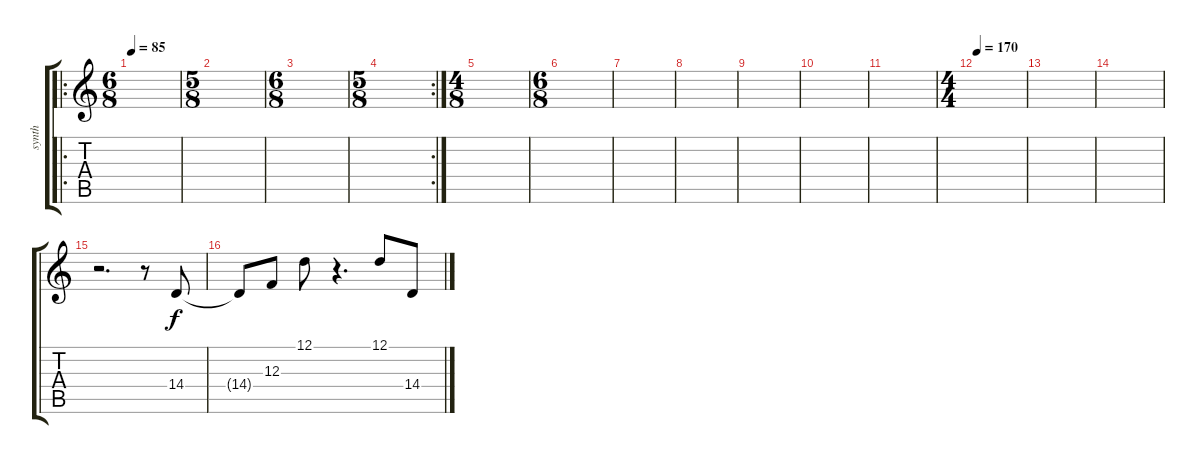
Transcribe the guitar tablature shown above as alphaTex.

\track ("synth" "synth") {instrument lead1square}
\staff {score tabs}
\tuning (D4 A3 F3 C3 G2 D2) {hide}
\ro
\ts (6 8)
\tempo 85
\clef g2
\ks c
|
\ts (5 8)
|
\ts (6 8)
|
\rc 2
\ts (5 8)
|
\ts (4 8)
|
\ts (6 8)
|
|
|
|
|
|
\ts (4 4)
\tempo 170
|
|
|
r.2{d} r.8 14.4.8 |
14.4{t}.8 12.3.8 12.1.8 r.4{d} 12.1.8 14.4.8
